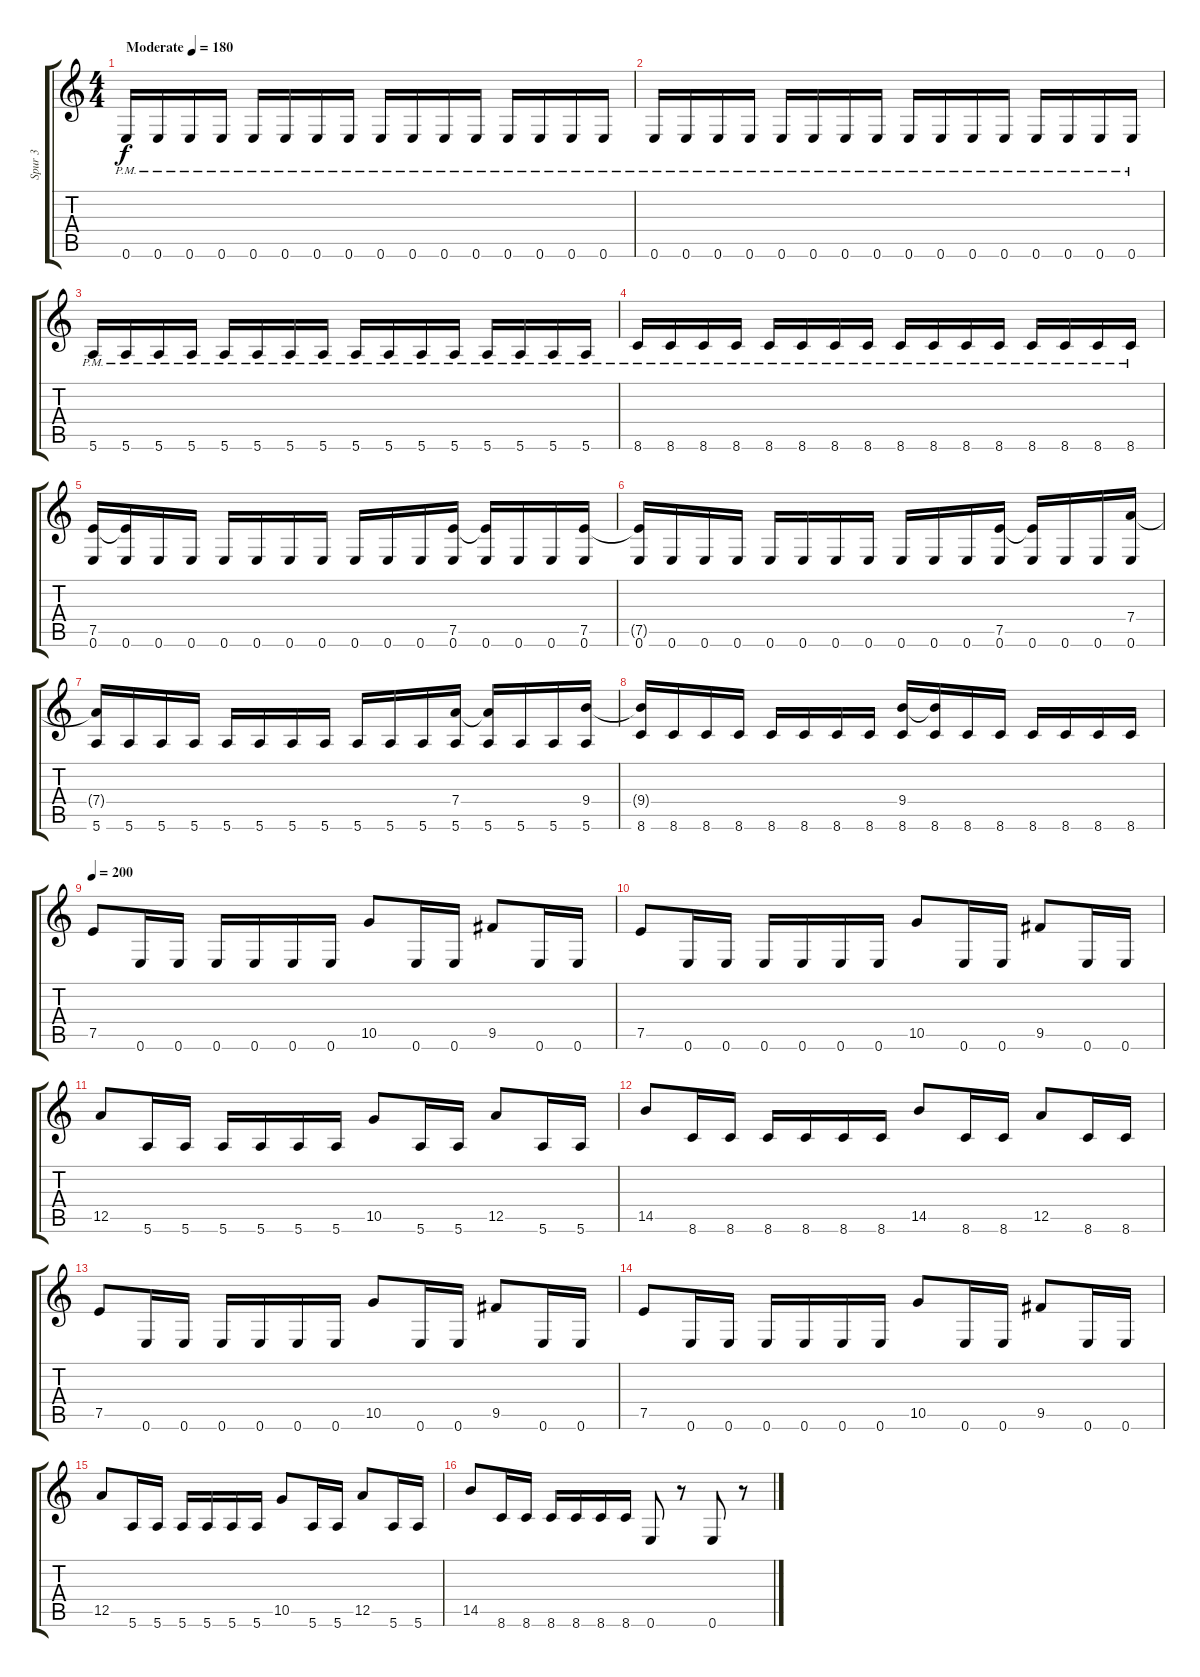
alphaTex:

\track ("Spur 3" "Spur 3") {instrument distortionguitar}
\staff {score tabs}
\tuning (E4 B3 G3 D3 A2 E2) {hide}
\ts (4 4)
\tempo (180 "Moderate")
\clef g2
\ks c
0.6{pm}.16{dy f instrument distortionguitar} 0.6{pm}.16 0.6{pm}.16 0.6{pm}.16 0.6{pm}.16 0.6{pm}.16 0.6{pm}.16 0.6{pm}.16 0.6{pm}.16 0.6{pm}.16 0.6{pm}.16 0.6{pm}.16 0.6{pm}.16 0.6{pm}.16 0.6{pm}.16 0.6{pm}.16 |
0.6{pm}.16 0.6{pm}.16 0.6{pm}.16 0.6{pm}.16 0.6{pm}.16 0.6{pm}.16 0.6{pm}.16 0.6{pm}.16 0.6{pm}.16 0.6{pm}.16 0.6{pm}.16 0.6{pm}.16 0.6{pm}.16 0.6{pm}.16 0.6{pm}.16 0.6{pm}.16 |
5.6{pm}.16 5.6{pm}.16 5.6{pm}.16 5.6{pm}.16 5.6{pm}.16 5.6{pm}.16 5.6{pm}.16 5.6{pm}.16 5.6{pm}.16 5.6{pm}.16 5.6{pm}.16 5.6{pm}.16 5.6{pm}.16 5.6{pm}.16 5.6{pm}.16 5.6{pm}.16 |
8.6{pm}.16 8.6{pm}.16 8.6{pm}.16 8.6{pm}.16 8.6{pm}.16 8.6{pm}.16 8.6{pm}.16 8.6{pm}.16 8.6{pm}.16 8.6{pm}.16 8.6{pm}.16 8.6{pm}.16 8.6{pm}.16 8.6{pm}.16 8.6{pm}.16 8.6{pm}.16 |
(7.5 0.6).16 (7.5{t} 0.6).16 0.6.16 0.6.16 0.6.16 0.6.16 0.6.16 0.6.16 0.6.16 0.6.16 0.6.16 (7.5 0.6).16 (7.5{t} 0.6).16 0.6.16 0.6.16 (7.5 0.6).16 |
(7.5{t} 0.6).16 0.6.16 0.6.16 0.6.16 0.6.16 0.6.16 0.6.16 0.6.16 0.6.16 0.6.16 0.6.16 (7.5 0.6).16 (7.5{t} 0.6).16 0.6.16 0.6.16 (7.4 0.6).16 |
(7.4{t} 5.6).16 5.6.16 5.6.16 5.6.16 5.6.16 5.6.16 5.6.16 5.6.16 5.6.16 5.6.16 5.6.16 (7.4 5.6).16 (7.4{t} 5.6).16 5.6.16 5.6.16 (9.4 5.6).16 |
(9.4{t} 8.6).16 8.6.16 8.6.16 8.6.16 8.6.16 8.6.16 8.6.16 8.6.16 (9.4 8.6).16 (9.4{t} 8.6).16 8.6.16 8.6.16 8.6.16 8.6.16 8.6.16 8.6.16 |
\tempo 200
7.5.8 0.6.16 0.6.16 0.6.16 0.6.16 0.6.16 0.6.16 10.5.8 0.6.16 0.6.16 9.5.8 0.6.16 0.6.16 |
7.5.8 0.6.16 0.6.16 0.6.16 0.6.16 0.6.16 0.6.16 10.5.8 0.6.16 0.6.16 9.5.8 0.6.16 0.6.16 |
12.5.8 5.6.16 5.6.16 5.6.16 5.6.16 5.6.16 5.6.16 10.5.8 5.6.16 5.6.16 12.5.8 5.6.16 5.6.16 |
14.5.8 8.6.16 8.6.16 8.6.16 8.6.16 8.6.16 8.6.16 14.5.8 8.6.16 8.6.16 12.5.8 8.6.16 8.6.16 |
7.5.8 0.6.16 0.6.16 0.6.16 0.6.16 0.6.16 0.6.16 10.5.8 0.6.16 0.6.16 9.5.8 0.6.16 0.6.16 |
7.5.8 0.6.16 0.6.16 0.6.16 0.6.16 0.6.16 0.6.16 10.5.8 0.6.16 0.6.16 9.5.8 0.6.16 0.6.16 |
12.5.8 5.6.16 5.6.16 5.6.16 5.6.16 5.6.16 5.6.16 10.5.8 5.6.16 5.6.16 12.5.8 5.6.16 5.6.16 |
14.5.8 8.6.16 8.6.16 8.6.16 8.6.16 8.6.16 8.6.16 0.6.8 r.8 0.6.8 r.8
